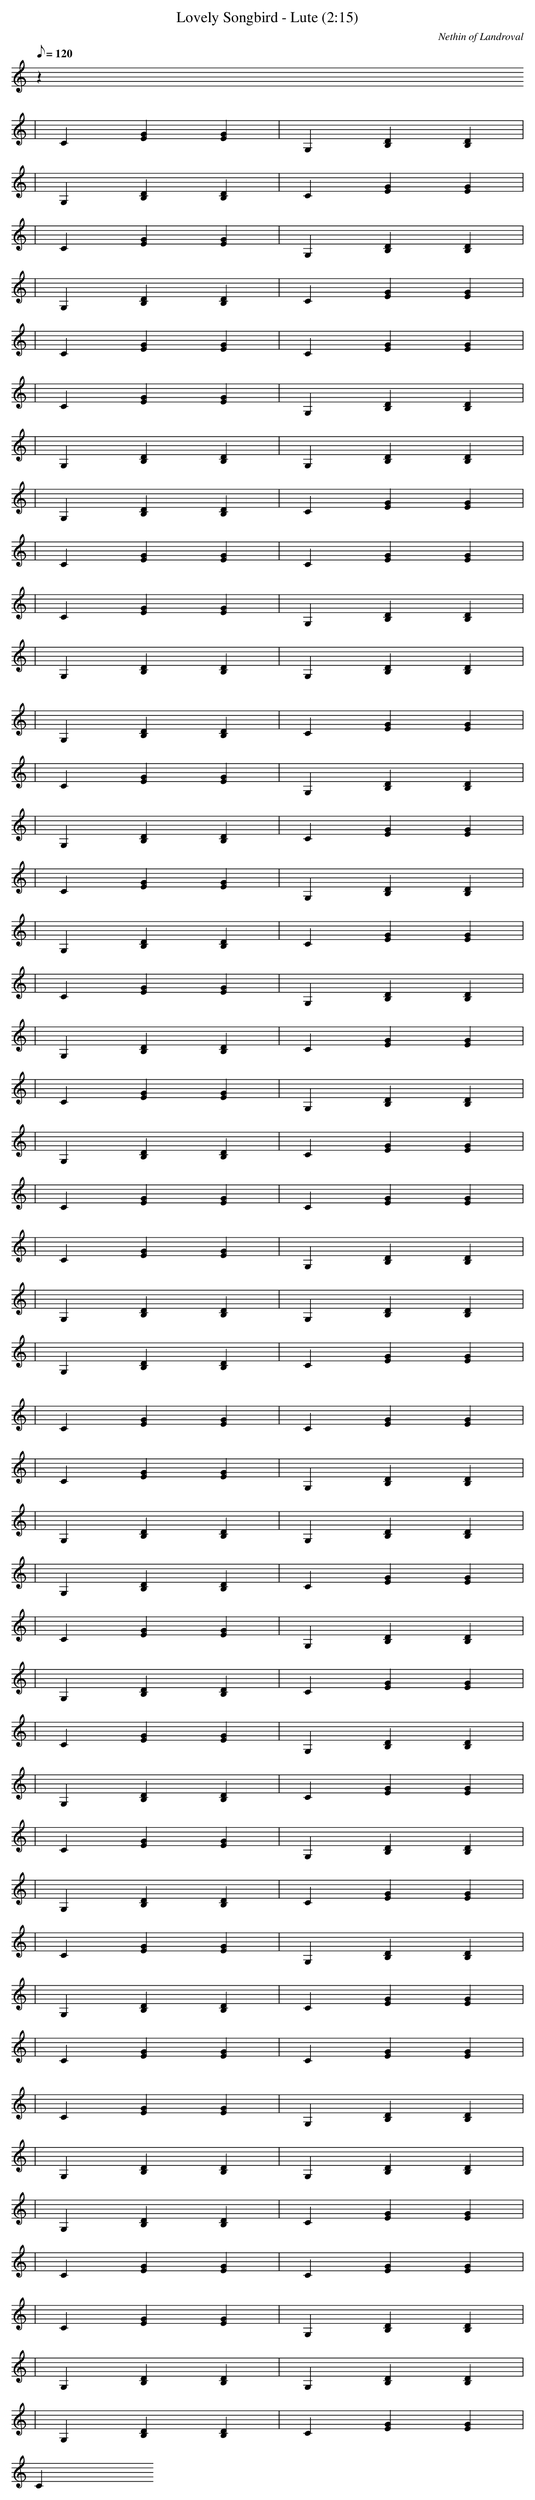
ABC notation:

X:1
T:Lovely Songbird - Lute (2:15)
C:Nethin of Landroval
L:1/8
Q:120
K:C
z2
| C2 [E2G2] [E2G2] | G,2 [B,2D2] [B,2D2] |
| G,2 [B,2D2] [B,2D2] | C2 [E2G2] [E2G2] |
| C2 [E2G2] [E2G2] | G,2 [B,2D2] [B,2D2] |
| G,2 [B,2D2] [B,2D2] | C2 [E2G2] [E2G2] |
| C2 [E2G2] [E2G2] | C2 [E2G2] [E2G2] |
| C2 [E2G2] [E2G2] | G,2 [B,2D2] [B,2D2] |
| G,2 [B,2D2] [B,2D2] | G,2 [B,2D2] [B,2D2] |
| G,2 [B,2D2] [B,2D2] | C2 [E2G2] [E2G2] |
| C2 [E2G2] [E2G2] | C2 [E2G2] [E2G2] |
| C2 [E2G2] [E2G2] | G,2 [B,2D2] [B,2D2] |
| G,2 [B,2D2] [B,2D2] | G,2 [B,2D2] [B,2D2] |
| G,2 [B,2D2] [B,2D2] | C2 [E2G2] [E2G2] |
| C2 [E2G2] [E2G2] | G,2 [B,2D2] [B,2D2] |
| G,2 [B,2D2] [B,2D2] | C2 [E2G2] [E2G2] |
| C2 [E2G2] [E2G2] | G,2 [B,2D2] [B,2D2] |
| G,2 [B,2D2] [B,2D2] | C2 [E2G2] [E2G2] |
| C2 [E2G2] [E2G2] | G,2 [B,2D2] [B,2D2] |
| G,2 [B,2D2] [B,2D2] | C2 [E2G2] [E2G2] |
| C2 [E2G2] [E2G2] | G,2 [B,2D2] [B,2D2] |
| G,2 [B,2D2] [B,2D2] | C2 [E2G2] [E2G2] |
| C2 [E2G2] [E2G2] | C2 [E2G2] [E2G2] |
| C2 [E2G2] [E2G2] | G,2 [B,2D2] [B,2D2] |
| G,2 [B,2D2] [B,2D2] | G,2 [B,2D2] [B,2D2] |
| G,2 [B,2D2] [B,2D2] | C2 [E2G2] [E2G2] |
| C2 [E2G2] [E2G2] | C2 [E2G2] [E2G2] |
| C2 [E2G2] [E2G2] | G,2 [B,2D2] [B,2D2] |
| G,2 [B,2D2] [B,2D2] | G,2 [B,2D2] [B,2D2] |
| G,2 [B,2D2] [B,2D2] | C2 [E2G2] [E2G2] |
| C2 [E2G2] [E2G2] | G,2 [B,2D2] [B,2D2] |
| G,2 [B,2D2] [B,2D2] | C2 [E2G2] [E2G2] |
| C2 [E2G2] [E2G2] | G,2 [B,2D2] [B,2D2] |
| G,2 [B,2D2] [B,2D2] | C2 [E2G2] [E2G2] |
| C2 [E2G2] [E2G2] | G,2 [B,2D2] [B,2D2] |
| G,2 [B,2D2] [B,2D2] | C2 [E2G2] [E2G2] |
| C2 [E2G2] [E2G2] | G,2 [B,2D2] [B,2D2] |
| G,2 [B,2D2] [B,2D2] | C2 [E2G2] [E2G2] |
| C2 [E2G2] [E2G2] | C2 [E2G2] [E2G2] |
| C2 [E2G2] [E2G2] | G,2 [B,2D2] [B,2D2] |
| G,2 [B,2D2] [B,2D2] | G,2 [B,2D2] [B,2D2] |
| G,2 [B,2D2] [B,2D2] | C2 [E2G2] [E2G2] |
| C2 [E2G2] [E2G2] | C2 [E2G2] [E2G2] |
| C2 [E2G2] [E2G2] | G,2 [B,2D2] [B,2D2] |
| G,2 [B,2D2] [B,2D2] | G,2 [B,2D2] [B,2D2] |
| G,2 [B,2D2] [B,2D2] | C2 [E2G2] [E2G2] |
C2
